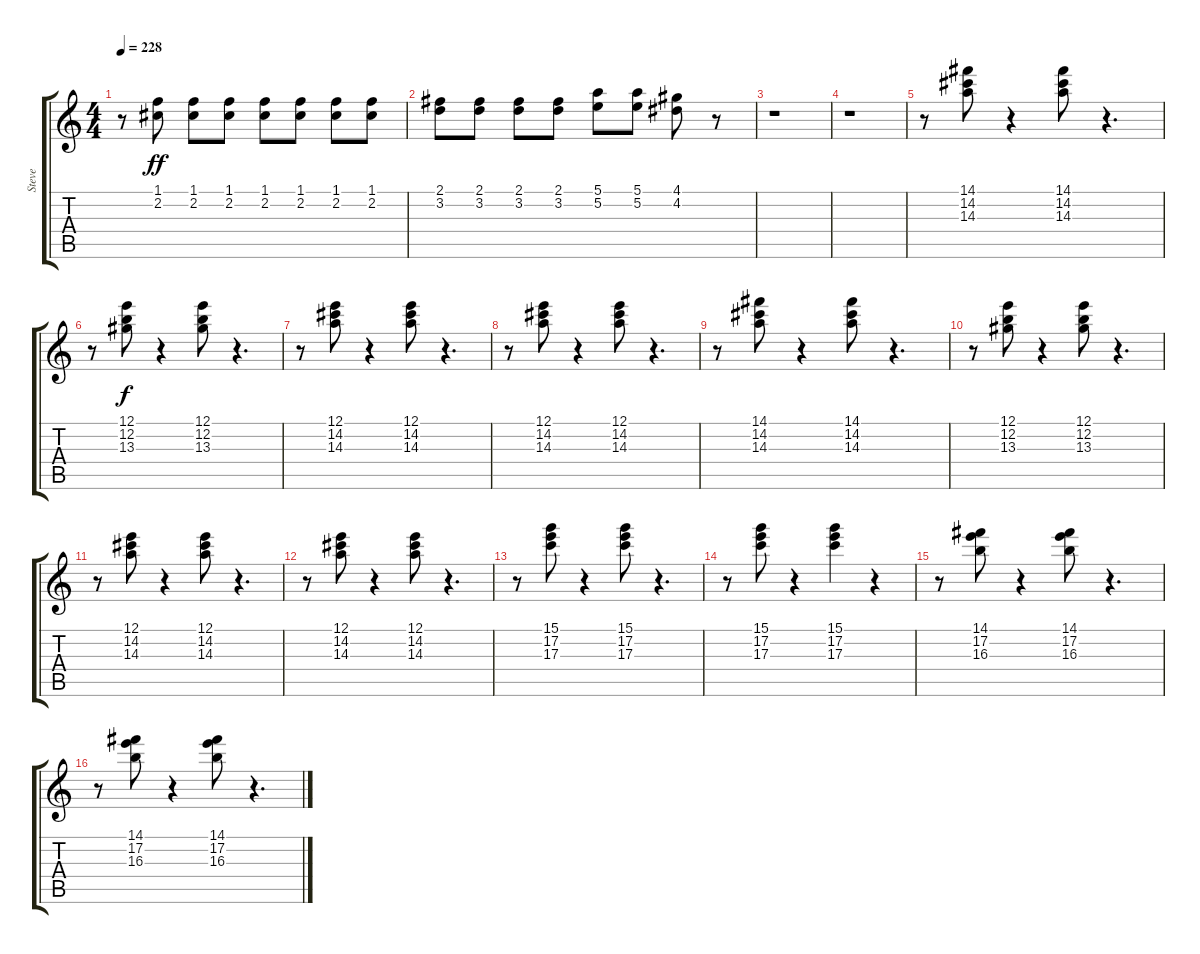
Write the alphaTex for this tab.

\track ("Steve" "Steve") {instrument electricguitarmuted}
\staff {score tabs}
\tuning (E4 B3 G3 D3 A2 E2) {hide}
\ts (4 4)
\tempo 228
\clef g2
\ks c
r.8{dy ff} (1.1 2.2).8 (1.1 2.2).8 (1.1 2.2).8 (1.1 2.2).8 (1.1 2.2).8 (1.1 2.2).8 (1.1 2.2).8 |
(2.1 3.2).8 (2.1 3.2).8 (2.1 3.2).8 (2.1 3.2).8 (5.1 5.2).8 (5.1 5.2).8 (4.1 4.2).8 r.8 |
r.1 |
r.1 |
r.8 (14.1 14.2 14.3).8 r.4 (14.1 14.2 14.3).8 r.4{d} |
r.8 (12.1 12.2 13.3).8{dy f} r.4 (12.1 12.2 13.3).8 r.4{d} |
r.8 (12.1 14.2 14.3).8 r.4 (12.1 14.2 14.3).8 r.4{d} |
r.8 (12.1 14.2 14.3).8 r.4 (12.1 14.2 14.3).8 r.4{d} |
r.8 (14.1 14.2 14.3).8 r.4 (14.1 14.2 14.3).8 r.4{d} |
r.8 (12.1 12.2 13.3).8 r.4 (12.1 12.2 13.3).8 r.4{d} |
r.8 (12.1 14.2 14.3).8 r.4 (12.1 14.2 14.3).8 r.4{d} |
r.8 (12.1 14.2 14.3).8 r.4 (12.1 14.2 14.3).8 r.4{d} |
r.8 (15.1 17.2 17.3).8 r.4 (15.1 17.2 17.3).8 r.4{d} |
r.8 (15.1 17.2 17.3).8 r.4 (15.1 17.2 17.3).4 r.4 |
r.8 (14.1 17.2 16.3).8 r.4 (14.1 17.2 16.3).8 r.4{d} |
r.8 (14.1 17.2 16.3).8 r.4 (14.1 17.2 16.3).8 r.4{d}
